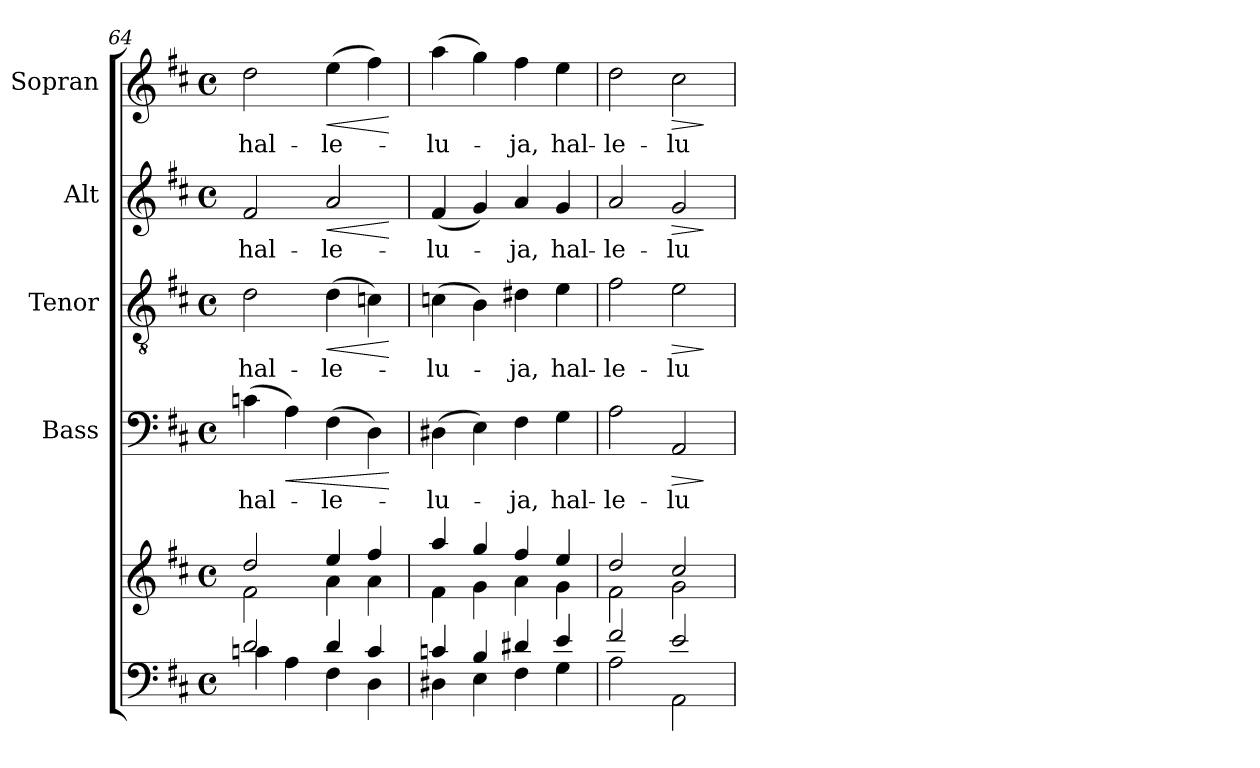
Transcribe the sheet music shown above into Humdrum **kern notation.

**kern	**kern	**kern	**text	**dynam	**kern	**text	**dynam	**kern	**text	**dynam	**kern	**text	**dynam
*part5	*part5	*part4	*part4	*part4	*part3	*part3	*part3	*part2	*part2	*part2	*part1	*part1	*part1
*staff6	*staff5	*staff4	*staff4	*staff4	*staff3	*staff3	*staff3	*staff2	*staff2	*staff2	*staff1	*staff1	*staff1
*	*	*I"Bass	*	*	*I"Tenor	*	*	*I"Alt	*	*	*I"Sopran	*	*
*	*	*I'B.	*	*	*I'T.	*	*	*I'A.	*	*	*I'S.	*	*
*clefF4	*clefG2	*clefF4	*	*	*clefGv2	*	*	*clefG2	*	*	*clefG2	*	*
*k[f#c#]	*k[f#c#]	*k[f#c#]	*	*	*k[f#c#]	*	*	*k[f#c#]	*	*	*k[f#c#]	*	*
*D:	*D:	*D:	*	*	*D:	*	*	*D:	*	*	*D:	*	*
*M4/4	*M4/4	*M4/4	*	*	*M4/4	*	*	*M4/4	*	*	*M4/4	*	*
*met(c)	*met(c)	*met(c)	*	*	*met(c)	*	*	*met(c)	*	*	*met(c)	*	*
=64	=64	=64	=64	=64	=64	=64	=64	=64	=64	=64	=64	=64	=64
*^	*^	*	*	*	*	*	*	*	*	*	*	*	*
!	!	!	!	!	!LO:LY:b	!	!	!LO:LY:b	!	!	!LO:LY:b	!	!	!LO:LY:b	!
2d/	4cn\	2dd/	2f#\	(>4cn\	hal-	.	2d\	hal-	.	2f#/	hal-	.	2dd\	hal-	.
!	!	!	!	!	!	!LO:HP:b	!	!	!	!	!	!	!	!	!
.	4A\	.	.	4A\)	.	<	.	.	.	.	.	.	.	.	.
!	!	!	!	!	!LO:LY:b	!	!	!LO:LY:b	!LO:HP:b	!	!LO:LY:b	!LO:HP:b	!	!LO:LY:b	!LO:HP:b
4d/	4F#\	4ee/	4a\	(>4F#\	-le-	.	(>4d\	-le-	<	2a/	-le-	<	(>4ee\	-le-	<
4c/	4D\	4ff#/	4a\	4D\)	.	.	4cn\)	.	.	.	.	.	4ff#\)	.	.
*v	*v	*	*	*	*	*	*	*	*	*	*	*	*	*	*
*	*v	*v	*	*	*	*	*	*	*	*	*	*	*	*
.	.	.	.	[	.	.	[	.	.	[	.	.	[
=65	=65	=65	=65	=65	=65	=65	=65	=65	=65	=65	=65	=65	=65
*^	*^	*	*	*	*	*	*	*	*	*	*	*	*
!	!	!	!	!	!LO:LY:b	!	!	!LO:LY:b	!	!	!LO:LY:b	!	!	!LO:LY:b	!
4cn/	4D#X\	4aa/	4f#\	(>4D#X\	-lu-	.	(>4cn\	-lu-	.	(<4f#/	-lu-	.	(>4aa\	-lu-	.
4B/	4E\	4gg/	4g\	4E\)	.	.	4B\)	.	.	4g/)	.	.	4gg\)	.	.
!	!	!	!	!	!LO:LY:b	!	!	!LO:LY:b	!	!	!LO:LY:b	!	!	!LO:LY:b	!
4d#X/	4F#\	4ff#/	4a\	4F#\	-ja,	.	4d#X\	-ja,	.	4a/	-ja,	.	4ff#\	-ja,	.
!	!	!	!	!	!LO:LY:b	!	!	!LO:LY:b	!	!	!LO:LY:b	!	!	!LO:LY:b	!
4e/	4G\	4ee/	4g\	4G\	hal-	.	4e\	hal-	.	4g/	hal-	.	4ee\	hal-	.
=66	=66	=66	=66	=66	=66	=66	=66	=66	=66	=66	=66	=66	=66	=66	=66
!	!	!	!	!	!LO:LY:b	!	!	!LO:LY:b	!	!	!LO:LY:b	!	!	!LO:LY:b	!
2f#/	2A\	2dd/	2f#\	2A\	-le-	.	2f#\	-le-	.	2a/	-le-	.	2dd\	-le-	.
!	!	!	!	!	!LO:LY:b	!LO:HP:b	!	!LO:LY:b	!LO:HP:b	!	!LO:LY:b	!LO:HP:b	!	!LO:LY:b	!LO:HP:b
2e/	2AA\	2cc#/	2g\	2AA/	-lu-	>	2e\	-lu-	>	2g/	-lu-	>	2cc#\	-lu-	>
*v	*v	*	*	*	*	*	*	*	*	*	*	*	*	*	*
*	*v	*v	*	*	*	*	*	*	*	*	*	*	*	*
.	.	.	.	]	.	.	]	.	.	]	.	.	]
=	=	=	=	=	=	=	=	=	=	=	=	=	=
*-	*-	*-	*-	*-	*-	*-	*-	*-	*-	*-	*-	*-	*-
